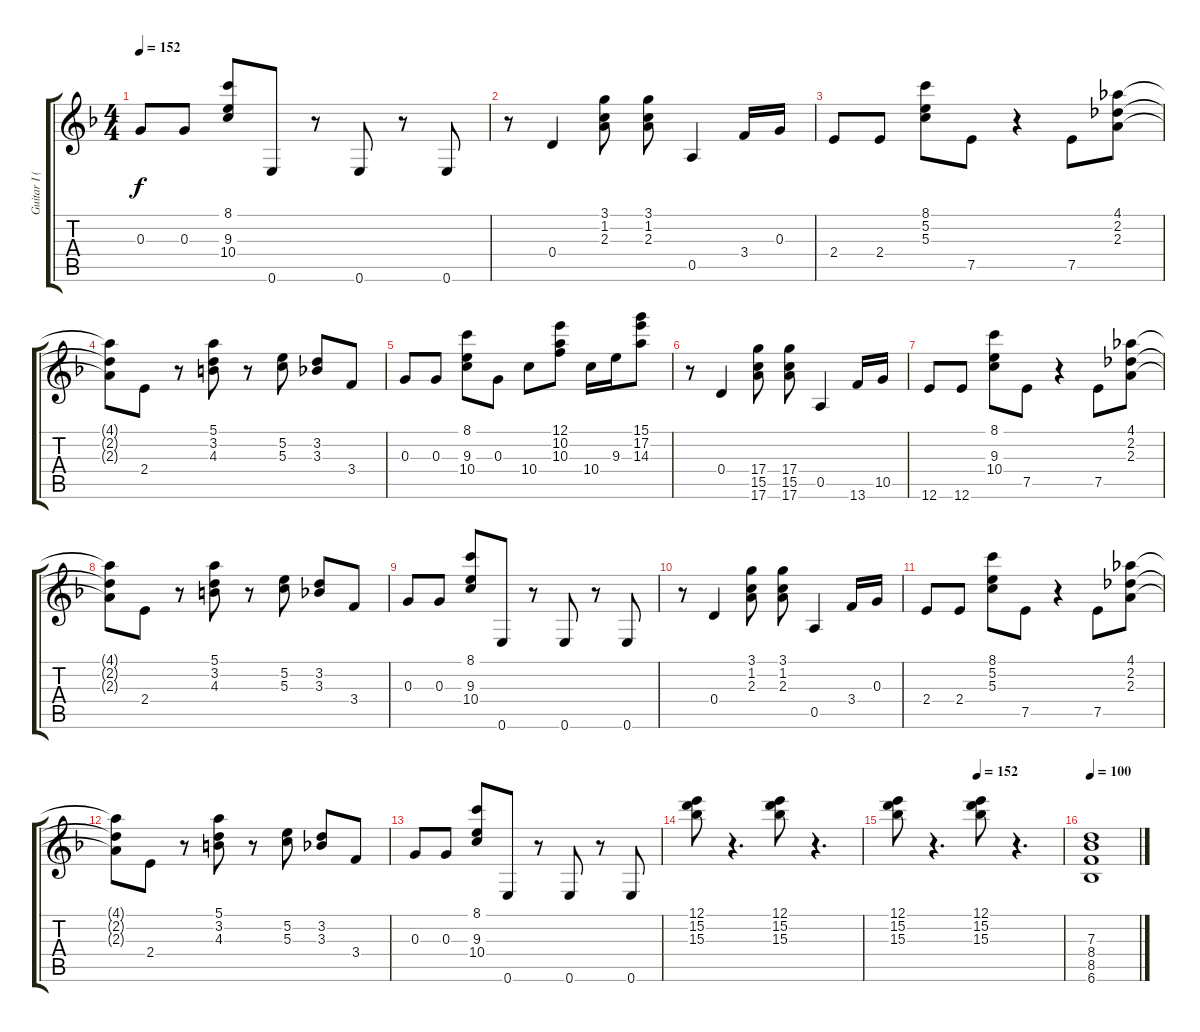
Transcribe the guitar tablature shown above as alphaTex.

\track ("Guitar I (Sugizo)" "Guitar I (") {instrument distortionguitar}
\staff {score tabs}
\tuning (E4 B3 G3 D3 A2 E2) {hide}
\ts (4 4)
\tempo 152
\clef g2
\ks f
0.3.8{dy f} 0.3.8 (8.1 9.3 10.4).8 0.6.8 r.8 0.6.8 r.8 0.6.8 |
r.8 0.4.4 (3.1 1.2 2.3).8 (3.1 1.2 2.3).8 0.5.4 3.4.16 0.3.16 |
2.4.8 2.4.8 (8.1 5.2 5.3).8 7.5.8 r.4 7.5.8 (4.1 2.2 2.3).8 |
(4.1{t} 2.2{t} 2.3{t}).8 2.4.8 r.8 (5.1 3.2 4.3).8 r.8 (5.2 5.3).8 (3.2 3.3).8 3.4.8 |
0.3.8 0.3.8 (8.1 9.3 10.4).8 0.3.8 10.4.8 (12.1 10.2 10.3).8 10.4.16 9.3.16 (15.1 17.2 14.3).8 |
r.8 0.4.4 (17.4 15.5 17.6).8 (17.4 15.5 17.6).8 0.5.4 13.6.16 10.5.16 |
12.6.8 12.6.8 (8.1 9.3 10.4).8 7.5.8 r.4 7.5.8 (4.1 2.2 2.3).8 |
(4.1{t} 2.2{t} 2.3{t}).8 2.4.8 r.8 (5.1 3.2 4.3).8 r.8 (5.2 5.3).8 (3.2 3.3).8 3.4.8 |
0.3.8 0.3.8 (8.1 9.3 10.4).8 0.6.8 r.8 0.6.8 r.8 0.6.8 |
r.8 0.4.4 (3.1 1.2 2.3).8 (3.1 1.2 2.3).8 0.5.4 3.4.16 0.3.16 |
2.4.8 2.4.8 (8.1 5.2 5.3).8 7.5.8 r.4 7.5.8 (4.1 2.2 2.3).8 |
(4.1{t} 2.2{t} 2.3{t}).8 2.4.8 r.8 (5.1 3.2 4.3).8 r.8 (5.2 5.3).8 (3.2 3.3).8 3.4.8 |
0.3.8 0.3.8 (8.1 9.3 10.4).8 0.6.8 r.8 0.6.8 r.8 0.6.8 |
(12.1 15.2 15.3).8 r.4{d} (12.1 15.2 15.3).8 r.4{d} |
\tempo (152 0.5)
(12.1 15.2 15.3).8 r.4{d} (12.1 15.2 15.3).8 r.4{d} |
\tempo 100
(7.3 8.4 8.5 6.6).1
